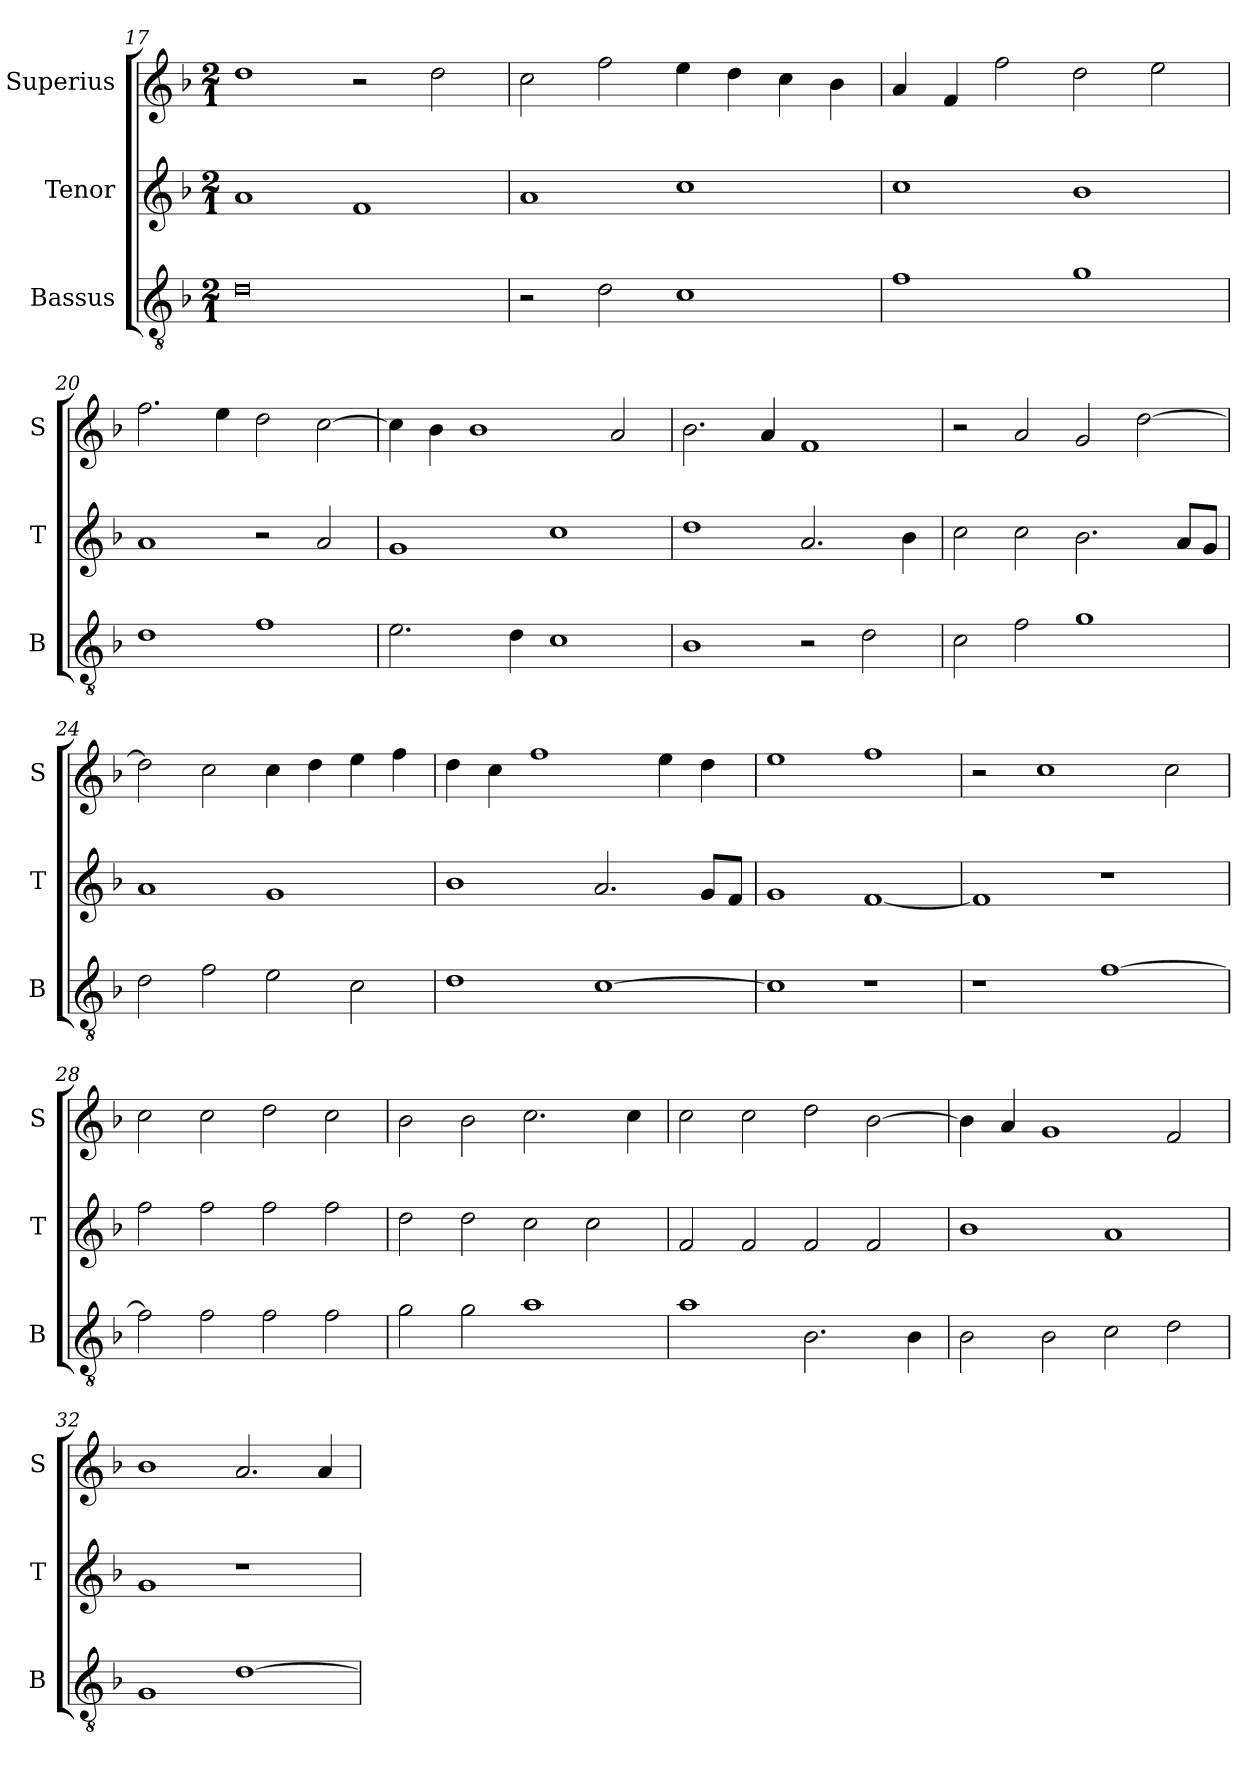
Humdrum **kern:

**kern	**kern	**kern
*part3	*part2	*part1
*staff3	*staff2	*staff1
*I"Bassus	*I"Tenor	*I"Superius
*I'B	*I'T	*I'S
*clefGv2	*clefG2	*clefG2
*k[b-]	*k[b-]	*k[b-]
*F:	*F:	*F:
*M2/1	*M2/1	*M2/1
=17	=17	=17
0d	1a	1dd
.	1f	2r
.	.	2dd
=18	=18	=18
2r	1a	2cc
2d	.	2ff
1c	1cc	4ee
.	.	4dd
.	.	4cc
.	.	4b-
=19	=19	=19
1f	1cc	4a
.	.	4f
.	.	2ff
1g	1b-	2dd
.	.	2ee
=20	=20	=20
1d	1a	2.ff
.	.	4ee
1f	2r	2dd
.	2a	[2cc
=21	=21	=21
2.e	1g	4cc]
.	.	4b-
.	.	1b-
4d	.	.
1c	1cc	.
.	.	2a
=22	=22	=22
1B-	1dd	2.b-
.	.	4a
2r	2.a	1f
2d	.	.
.	4b-	.
=23	=23	=23
2c	2cc	2r
2f	2cc	2a
1g	2.b-	2g
.	.	[2dd
.	8aL	.
.	8gJ	.
=24	=24	=24
2d	1a	2dd]
2f	.	2cc
2e	1g	4cc
.	.	4dd
2c	.	4ee
.	.	4ff
=25	=25	=25
1d	1b-	4dd
.	.	4cc
.	.	1ff
[1c	2.a	.
.	.	4ee
.	8gL	4dd
.	8fJ	.
=26	=26	=26
1c]	1g	1ee
1r	[1f	1ff
=27	=27	=27
1r	1f]	2r
.	.	1cc
[1f	1r	.
.	.	2cc
=28	=28	=28
2f]	2ff	2cc
2f	2ff	2cc
2f	2ff	2dd
2f	2ff	2cc
=29	=29	=29
2g	2dd	2b-
2g	2dd	2b-
1a	2cc	2.cc
.	2cc	.
.	.	4cc
=30	=30	=30
1a	2f	2cc
.	2f	2cc
2.B-	2f	2dd
.	2f	[2b-
4B-	.	.
=31	=31	=31
2B-	1b-	4b-]
.	.	4a
2B-	.	1g
2c	1a	.
2d	.	2f
=32	=32	=32
1G	1g	1b-
[1d	1r	2.a
.	.	4a
=	=	=
*-	*-	*-
